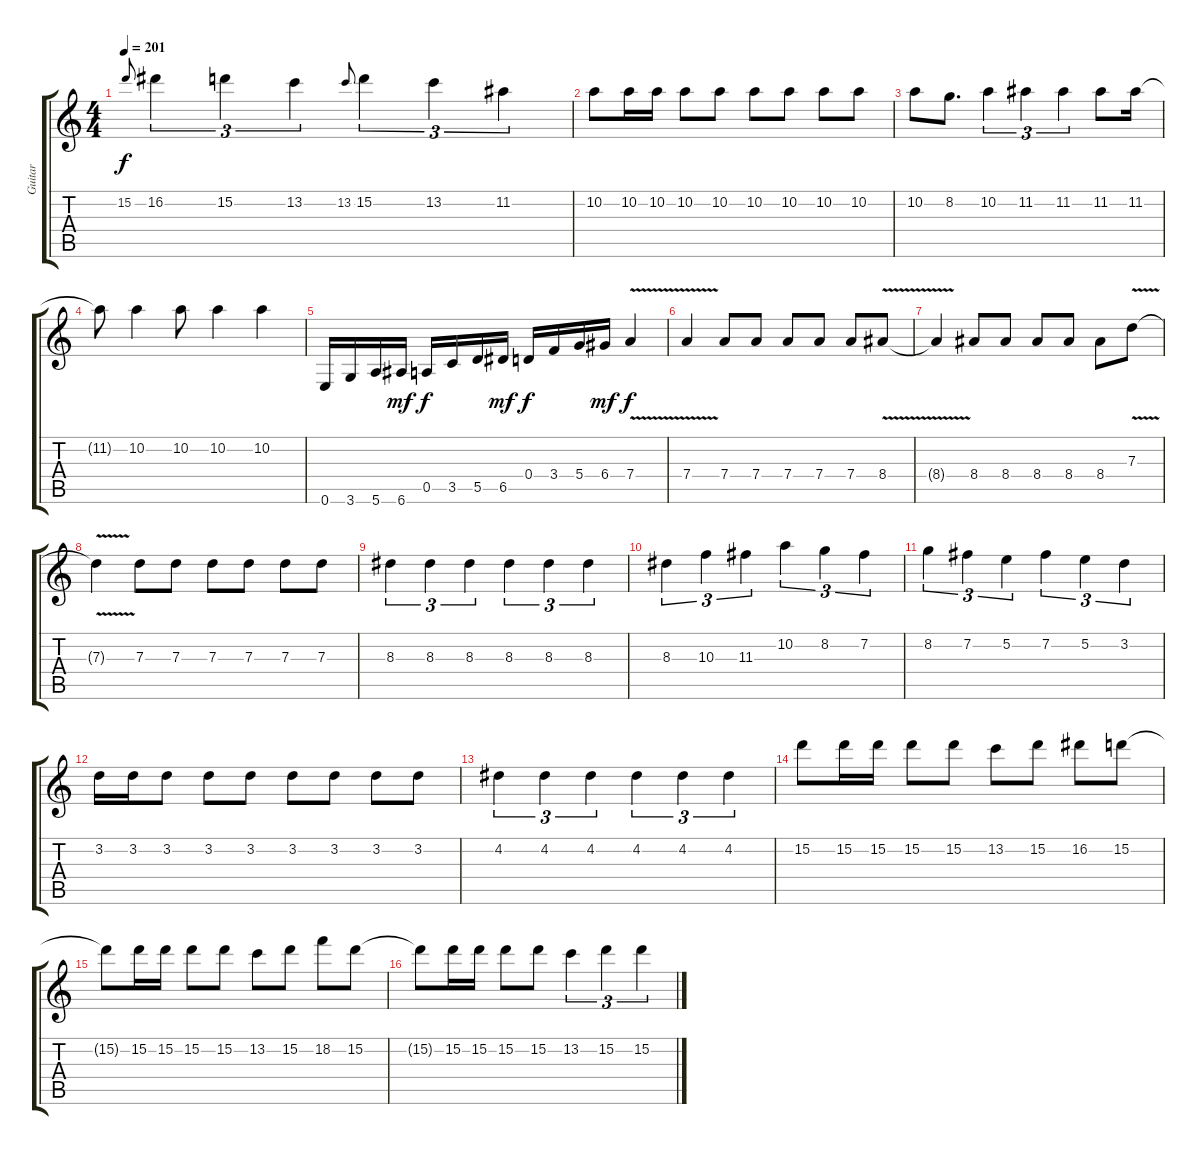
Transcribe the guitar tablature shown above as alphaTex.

\track ("Guitar" "Guitar") {instrument acousticguitarsteel}
\staff {score tabs}
\tuning (E4 B3 G3 D3 A2 E2) {hide}
\ts (4 4)
\tempo 201
\clef g2
\ks c
15.2.8{gr onbeat dy f} 16.2.4{tu (3 2)} 15.2.4{tu (3 2)} 13.2.4{tu (3 2)} 13.2.8{gr onbeat} 15.2.4{tu (3 2)} 13.2.4{tu (3 2)} 11.2.4{tu (3 2)} |
10.2.8 10.2.16 10.2.16 10.2.8 10.2.8 10.2.8 10.2.8 10.2.8 10.2.8 |
10.2.8 8.2.8{d} 10.2.4{tu (3 2)} 11.2.4{tu (3 2)} 11.2.4{tu (3 2)} 11.2.8 11.2.16 |
11.2{t}.8 10.2.4 10.2.8 10.2.4 10.2.4 |
0.6.16{instrument overdrivenguitar} 3.6.16 5.6.16 6.6.16{dy mf} 0.5.16{dy f} 3.5.16 5.5.16 6.5.16{dy mf} 0.4.16{dy f} 3.4.16 5.4.16 6.4.16{dy mf} 7.4{v}.4{dy f} |
7.4{v}.4 7.4.8 7.4.8 7.4.8 7.4.8 7.4.8 8.4{v}.8 |
8.4{t}.4 8.4.8 8.4.8 8.4.8 8.4.8 8.4.8 7.3{v}.8 |
7.3{t}.4 7.3.8 7.3.8 7.3.8 7.3.8 7.3.8 7.3.8 |
8.3.4{tu (3 2)} 8.3.4{tu (3 2)} 8.3.4{tu (3 2)} 8.3.4{tu (3 2)} 8.3.4{tu (3 2)} 8.3.4{tu (3 2)} |
8.3.4{tu (3 2)} 10.3.4{tu (3 2)} 11.3.4{tu (3 2)} 10.2.4{tu (3 2)} 8.2.4{tu (3 2)} 7.2.4{tu (3 2)} |
8.2.4{tu (3 2)} 7.2.4{tu (3 2)} 5.2.4{tu (3 2)} 7.2.4{tu (3 2)} 5.2.4{tu (3 2)} 3.2.4{tu (3 2)} |
3.2.16 3.2.16 3.2.8 3.2.8 3.2.8 3.2.8 3.2.8 3.2.8 3.2.8 |
4.2.4{tu (3 2)} 4.2.4{tu (3 2)} 4.2.4{tu (3 2)} 4.2.4{tu (3 2)} 4.2.4{tu (3 2)} 4.2.4{tu (3 2)} |
15.2.8{instrument acousticguitarsteel} 15.2.16 15.2.16 15.2.8 15.2.8 13.2.8 15.2.8 16.2.8 15.2.8 |
15.2{t}.8 15.2.16 15.2.16 15.2.8 15.2.8 13.2.8 15.2.8 18.2.8 15.2.8 |
15.2{t}.8 15.2.16 15.2.16 15.2.8 15.2.8 13.2.4{tu (3 2)} 15.2.4{tu (3 2)} 15.2.4{tu (3 2)}
